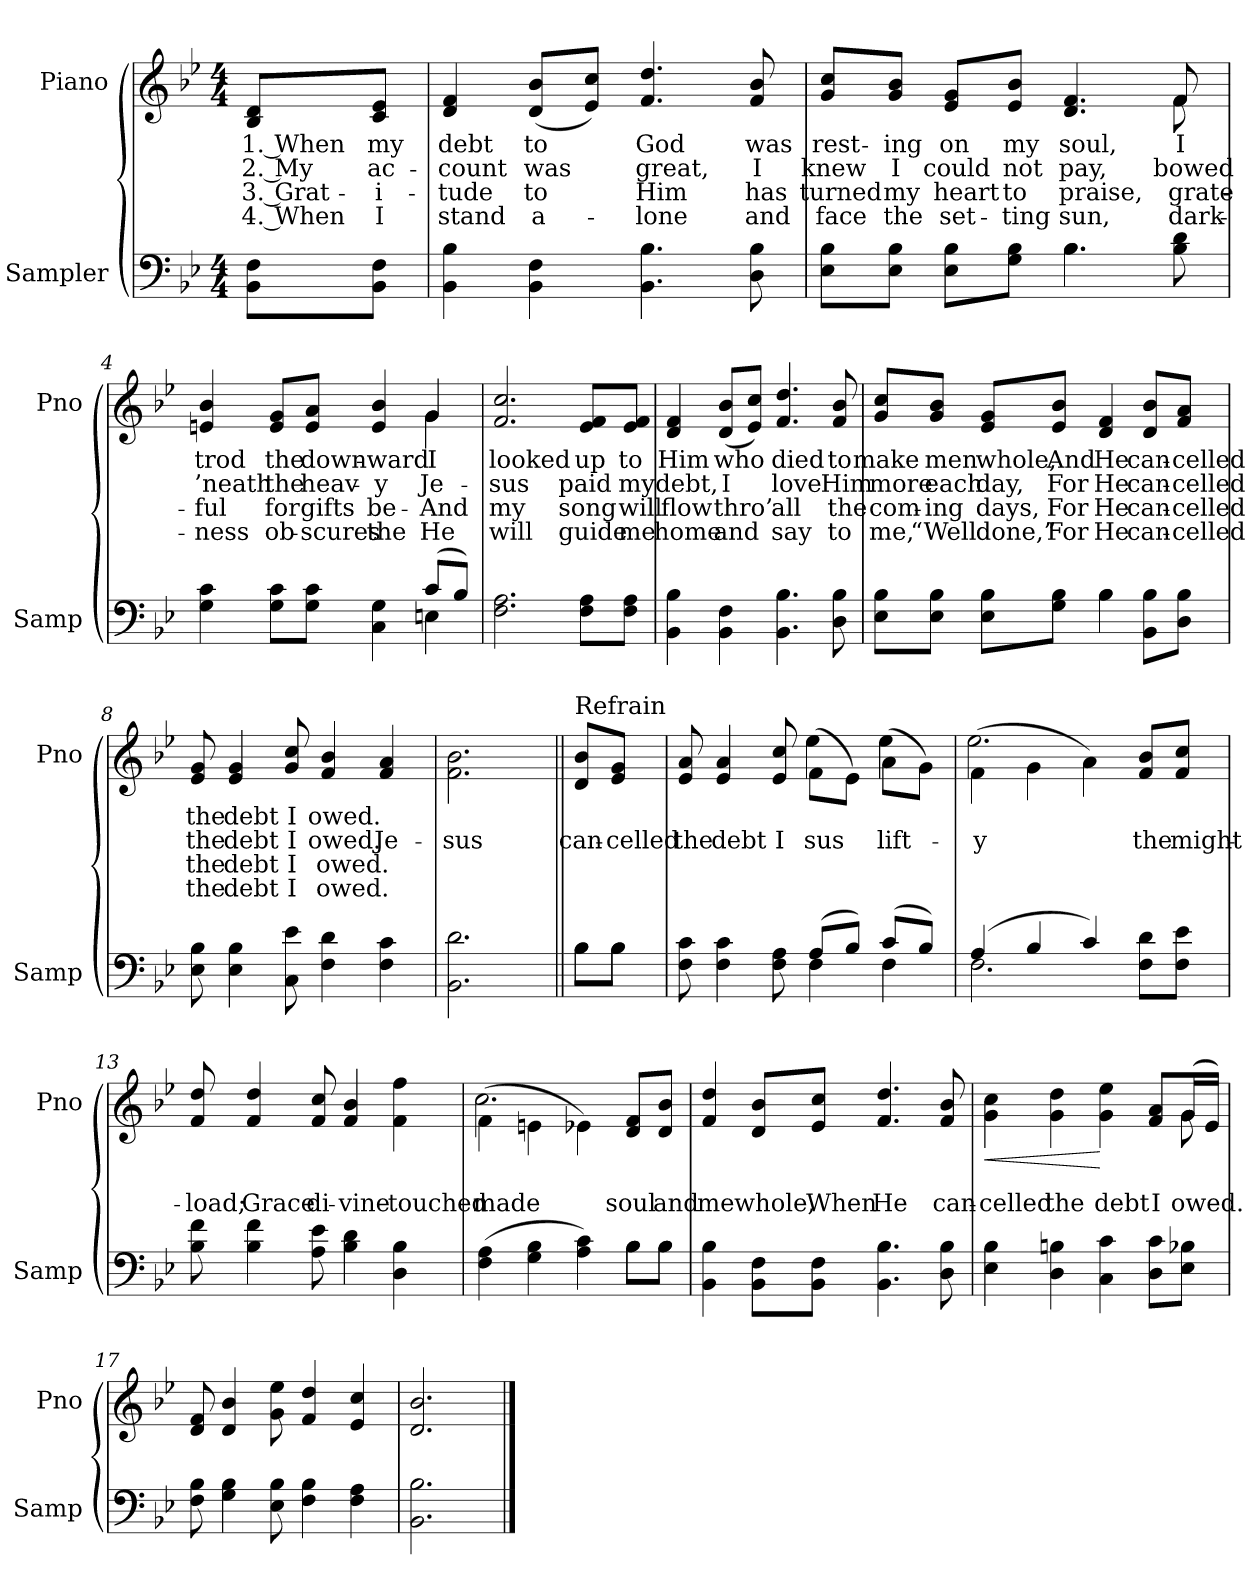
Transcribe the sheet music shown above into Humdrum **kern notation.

**kern	**kern	**text	**text	**text	**text	**dynam
*part2	*part1	*part1	*part1	*part1	*part1	*part1
*staff2	*staff1	*staff1	*staff1	*staff1	*staff1	*staff1
*I"Sampler	*I"Piano	*	*	*	*	*
*I'Samp	*I'Pno	*	*	*	*	*
*clefF4	*clefG2	*	*	*	*	*
*k[b-e-]	*k[b-e-]	*	*	*	*	*
*B-:	*B-:	*	*	*	*	*
*M4/4	*M4/4	*	*	*	*	*
=1	=1	=1	=1	=1	=1	=1
8BB-\ 8F\L	8B-/ 8d/L	1. When	2. My	3. Grat-	4. When	.
8BB-\ 8F\J	8c/ 8e-/J	my	ac-	-i-	I	.
=2	=2	=2	=2	=2	=2	=2
4BB- 4B-	4d 4f	debt	-count	-tude	stand	.
4BB- 4F	(8d/ 8b-/L	to	was	to	a-	.
.	8e-/ 8cc/J)	.	.	.	.	.
4.BB- 4.B-	4.f 4.dd	God	great,	Him	-lone	.
8D 8B-	8f 8b-	was	I	has	and	.
=3	=3	=3	=3	=3	=3	=3
*^	*^	*	*	*	*	*
8E-\ 8B-\L	2ryy	8g/ 8cc/L	2..ryy	rest-	knew	turned	face	.
8E-\ 8B-\J	.	8g/ 8b-/J	.	-ing	I	my	the	.
8E-\ 8B-\L	.	8e-/ 8g/L	.	on	could	heart	set-	.
8G\ 8B-\J	.	8e-/ 8b-/J	.	my	not	to	-ting	.
4.B-\	4.B-	4.d 4.f	.	soul,	pay,	praise,	sun,	.
8B- 8d	8ryy	8f/	8f	I	bowed	grate-	dark-	.
=4	=4	=4	=4	=4	=4	=4	=4	=4
4G 4c	2.ryy	4en 4b-	2.ryy	trod	’neath	-ful	-ness	.
8G\ 8c\L	.	8e/ 8g/L	.	the	the	for	ob-	.
8G\ 8c\J	.	8e/ 8a/J	.	down-	heav-	gifts	-scures	.
4C 4G	.	4e 4b-	.	-ward	-y	be-	the	.
(8c/L	4En	4g/	4g	I	Je-	And	He	.
8B-/J)	.	.	.	.	.	.	.	.
*v	*v	*	*	*	*	*	*	*
*	*v	*v	*	*	*	*	*
=5	=5	=5	=5	=5	=5	=5
2.F 2.A	2.f 2.cc	looked	-sus	my	will	.
8F\ 8A\L	8e-/ 8f/L	up	paid	song	guide	.
8F\ 8A\J	8e-/ 8f/J	to	my	will	me	.
=6	=6	=6	=6	=6	=6	=6
4BB- 4B-	4d 4f	Him	debt,	flow	home	.
4BB- 4F	(8d/ 8b-/L	who	I	thro’	and	.
.	8e-/ 8cc/J)	.	.	.	.	.
4.BB- 4.B-	4.f 4.dd	died	love	all	say	.
8D 8B-	8f 8b-	to	Him	the	to	.
=7	=7	=7	=7	=7	=7	=7
*^	*	*	*	*	*	*
8E-\ 8B-\L	2ryy	8g/ 8cc/L	make	more	com-	me,	.
8E-\ 8B-\J	.	8g/ 8b-/J	men	each	-ing	“Well	.
8E-\ 8B-\L	.	8e-/ 8g/L	whole,	day,	days,	done,”	.
8G\ 8B-\J	.	8e-/ 8b-/J	And	For	For	For	.
4B-\	4B-	4d 4f	He	He	He	He	.
8BB-\ 8B-\L	4ryy	8d/ 8b-/L	can-	can-	can-	can-	.
8D\ 8B-\J	.	8f/ 8a/J	-celled	-celled	-celled	-celled	.
*v	*v	*	*	*	*	*	*
=8	=8	=8	=8	=8	=8	=8
8E- 8B-	8e- 8g	the	the	the	the	.
4E- 4B-	4e- 4g	debt	debt	debt	debt	.
8C 8e-	8g 8cc	I	I	I	I	.
4F 4d	4f 4b-	owed.	owed.	owed.	owed.	.
4F 4c	4f 4a	.	Je-	.	.	.
=9	=9	=9	=9	=9	=9	=9
2.BB- 2.d	2.f\ 2.b-\	.	-sus	.	.	.
=10||	=10||	=10||	=10||	=10||	=10||	=10||
*^	*	*	*	*	*	*
!	!	!LO:TX:t=Refrain	!	!	!	!	!
8B-\L	8B-\L	8d/ 8b-/L	.	can-	.	.	.
8B-\J	8B-\J	8e-/ 8g/J	.	-celled	.	.	.
=11	=11	=11	=11	=11	=11	=11	=11
*	*	*^	*	*	*	*	*
8F 8c	2ryy	8e- 8a	2ryy	.	the	.	.	.
4F 4c	.	4e- 4a	.	.	debt	.	.	.
8F 8A	.	8e- 8cc	.	.	I	.	.	.
(8A/L	4F	(8f\L	4ee-	.	-sus	.	.	.
8B-/J)	.	8e-\J)	.	.	.	.	.	.
(8c/L	4F	(8a\L	4ee-	.	lift-	.	.	.
8B-/J)	.	8g\J)	.	.	.	.	.	.
=12	=12	=12	=12	=12	=12	=12	=12	=12
(4A/	2.F	(4f\	2.ee-	.	-y	.	.	.
4B-/	.	4g\	.	.	.	.	.	.
4c/)	.	4a\)	.	.	.	.	.	.
8F\ 8d\L	4ryy	8f/ 8b-/L	4ryy	.	the	.	.	.
8F\ 8e-\J	.	8f/ 8cc/J	.	.	might-	.	.	.
*v	*v	*	*	*	*	*	*	*
*	*v	*v	*	*	*	*	*
=13	=13	=13	=13	=13	=13	=13
8B- 8f	8f 8dd	.	load;	.	.	.
4B- 4f	4f 4dd	.	Grace	.	.	.
8A 8e-	8f 8cc	.	di-	.	.	.
4B- 4d	4f 4b-	.	-vine	.	.	.
4D 4B-	4f 4ff	.	touched	.	.	.
=14	=14	=14	=14	=14	=14	=14
*^	*^	*	*	*	*	*
(4F 4A	2.ryy	(4f\	2.cc	.	made	.	.	.
4G 4B-	.	4en\	.	.	.	.	.	.
4A 4c)	.	4e-X\)	.	.	.	.	.	.
8B-\L	8B-\L	8d/ 8f/L	4ryy	.	soul	.	.	.
8B-\J	8B-\J	8d/ 8b-/J	.	.	and	.	.	.
*v	*v	*	*	*	*	*	*	*
*	*v	*v	*	*	*	*	*
=15	=15	=15	=15	=15	=15	=15
4BB- 4B-	4f 4dd	.	me	.	.	.
8BB-\ 8F\L	8d/ 8b-/L	.	whole,	.	.	.
8BB-\ 8F\J	8e-/ 8cc/J	.	When	.	.	.
4.BB- 4.B-	4.f 4.dd	.	He	.	.	.
8D 8B-	8f 8b-	.	can-	.	.	.
=16	=16	=16	=16	=16	=16	=16
!	!	!	!	!	!	!LO:HP:b
*	*^	*	*	*	*	*
4E- 4B-	4g\ 4cc\	2..ryy	.	-celled	.	.	<
4D 4Bn	4g 4dd	.	.	the	.	.	.
4C 4c	4g 4ee-	.	.	debt	.	.	[
8D\ 8c\L	8f/ 8a/L	.	.	I	.	.	.
8E-\ 8B-X\J	(16g/L	8g	.	owed.	.	.	.
.	16e-/JJ)	.	.	.	.	.	.
*	*v	*v	*	*	*	*	*
=17	=17	=17	=17	=17	=17	=17
8F 8B-	8d 8f	.	.	.	.	.
4G 4B-	4d 4b-	.	.	.	.	.
8E- 8B-	8g 8ee-	.	.	.	.	.
4F 4B-	4f 4dd	.	.	.	.	.
4F 4A	4e- 4cc	.	.	.	.	.
=18	=18	=18	=18	=18	=18	=18
2.BB- 2.B-	2.d 2.b-	.	.	.	.	.
==	==	==	==	==	==	==
*-	*-	*-	*-	*-	*-	*-
